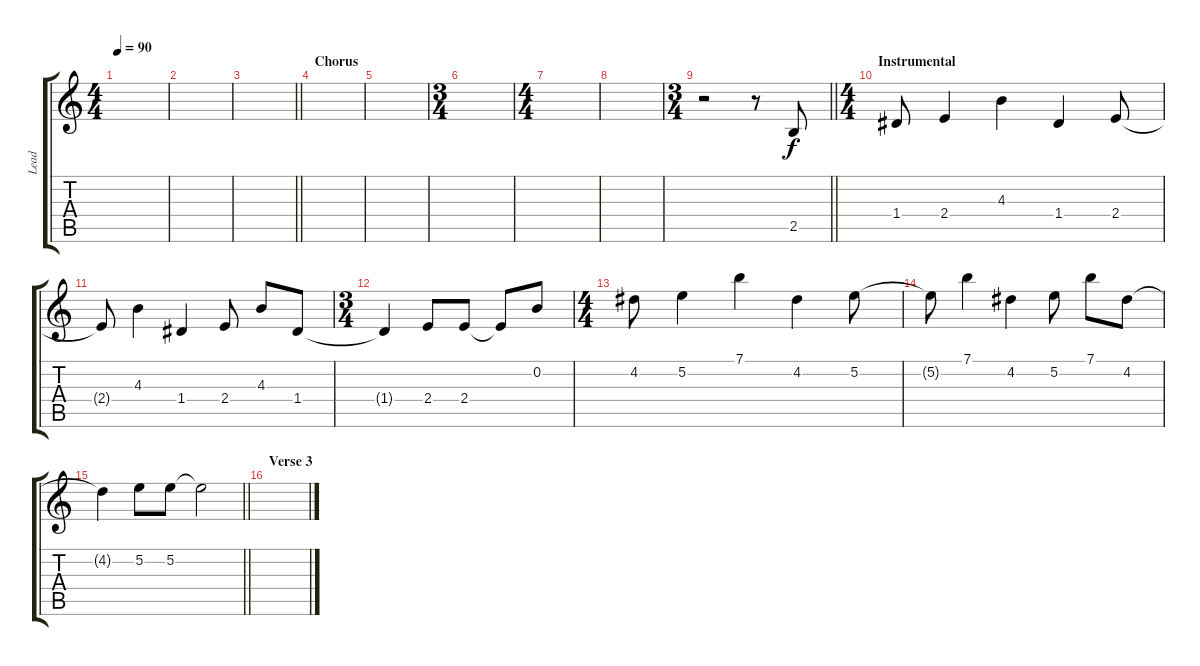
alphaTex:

\track ("Lead" "Lead") {instrument overdrivenguitar}
\staff {score tabs}
\tuning (E4 B3 G3 D3 A2 E2) {hide}
\ts (4 4)
\tempo 90
\clef g2
\ks c
|
|
\barLineRight lightlight
|
\section ("" "Chorus")
|
|
\ts (3 4)
|
\ts (4 4)
|
|
\ts (3 4)
\barLineRight lightlight
r.2 r.8 2.5.8 |
\ts (4 4)
\section ("" "Instrumental")
1.4.8 2.4.4 4.3.4 1.4.4 2.4.8 |
2.4{t}.8 4.3.4 1.4.4 2.4.8 4.3.8 1.4.8 |
\ts (3 4)
1.4{t}.4 2.4.8 2.4.8 2.4{t}.8 0.2.8 |
\ts (4 4)
4.2.8 5.2.4 7.1.4 4.2.4 5.2.8 |
5.2{t}.8 7.1.4 4.2.4 5.2.8 7.1.8 4.2.8 |
\barLineRight lightlight
4.2{t}.4 5.2.8 5.2.8 5.2{t}.2 |
\section ("" "Verse 3")
